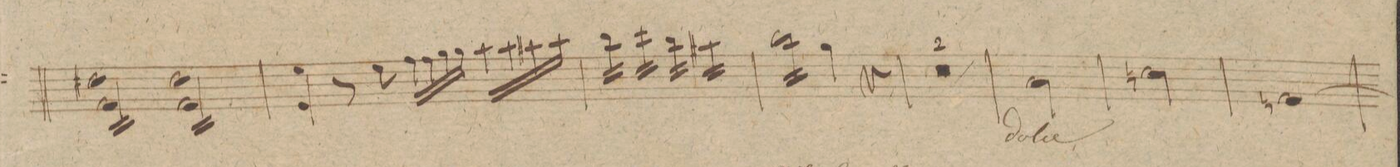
**kern	**dynam
*I"Violino. 1mo	*
*clefG2	*
*k[f#c#g#]	*
*met(c)	*
*M4/4	*
*tremolo	*
16f#\LL 16dd#X	.
16f#\ 16dd#	.
16f#\ 16dd#	.
16f#\ 16dd#	.
16f#\ 16dd#	.
16f#\ 16dd#	.
16f#\ 16dd#	.
16f#\JJ 16dd#	.
16f#\LL 16dd#	.
16f#\ 16dd#	.
16f#\ 16dd#	.
16f#\ 16dd#	.
16f#\ 16dd#	.
16f#\ 16dd#	.
16f#\ 16dd#	.
16f#\JJ 16dd#	.
*Xtremolo	*
=169	=169
4e\ 4ee	.
8r	.
8ee\	.
16ff#\LL	.
16ff#\	.
16gg#\	.
16gg#\JJ	.
16aa\LL	.
16aa\	.
16aa#X\	.
16aa#\JJ	.
=170	=170
*tremolo	*
16bb\LL	.
16bb\	.
16bb\	.
16bb\JJ	.
16ccc#\LL	.
16ccc#\	.
16ccc#\	.
16ccc#\JJ	.
16bb\LL	.
16bb\	.
16bb\	.
16bb\JJ	.
16aa#X\LL	.
16aa#\	.
16aa#\	.
16aa#\JJ	.
=171	=171
16bb\LL	.
16bb\	.
16bb\	.
16bb\	.
16bb\	.
16bb\	.
16bb\	.
16bb\JJ	.
4gg#\	.
4r	.
*Xtremolo	*
=172	=172
0r	.
=173	=173
=174	=174
2a\	.
2ccn\	.
=175	=175
[>1fn	.
=176	=176
*-	*-
